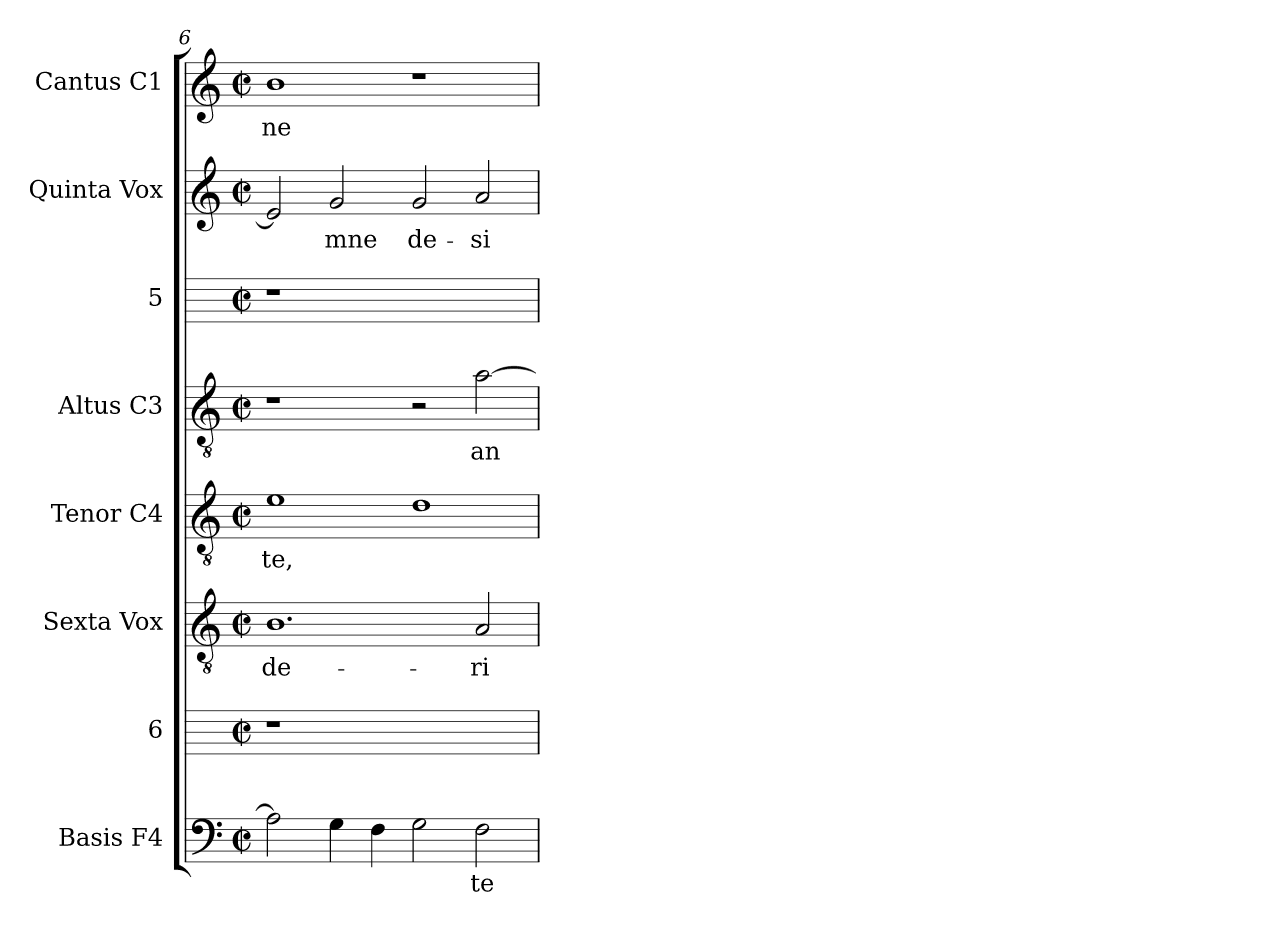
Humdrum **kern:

**kern	**text	**kern	**kern	**text	**kern	**text	**kern	**text	**kern	**kern	**text	**kern	**text
*part8	*part8	*part7	*part6	*part6	*part5	*part5	*part4	*part4	*part3	*part2	*part2	*part1	*part1
*staff8	*staff8	*staff7	*staff6	*staff6	*staff5	*staff5	*staff4	*staff4	*staff3	*staff2	*staff2	*staff1	*staff1
*I"Basis  F4	*	*I"6	*I"Sexta  Vox	*	*I"Tenor  C4	*	*I"Altus  C3	*	*I"5	*I"Quinta  Vox	*	*I"Cantus  C1	*
*I'B	*	*	*	*	*I'T	*	*I'A	*	*	*	*	*I'C	*
*clefF4	*	*	*clefGv2	*	*clefGv2	*	*clefGv2	*	*	*clefG2	*	*clefG2	*
*k[]	*	*k[]	*k[]	*	*k[]	*	*k[]	*	*k[]	*k[]	*	*k[]	*
*C:	*	*C:	*C:	*	*C:	*	*C:	*	*C:	*C:	*	*C:	*
*M2/2	*	*M2/2	*M2/2	*	*M2/2	*	*M2/2	*	*M2/2	*M2/2	*	*M2/2	*
*met(c|)	*	*met(c|)	*met(c|)	*	*met(c|)	*	*met(c|)	*	*met(c|)	*met(c|)	*	*met(c|)	*
=6	=6	=6	=6	=6	=6	=6	=6	=6	=6	=6	=6	=6	=6
!	!LO:LY:b:cj	!	!	!LO:LY:b:cj	!	!LO:LY:b:cj	!	!	!	!	!LO:LY:b:cj	!	!LO:LY:b:cj
2A\]	--	1r	1.B	-de-	1e	te,	1r	.	1r	2e/]	--	1b	-ne
!	!LO:LY:b:cj	!	!	!	!	!	!	!	!	!	!LO:LY:b:cj	!	!
4G\	--	.	.	.	.	.	.	.	.	2g/	-mne	.	.
!	!LO:LY:b:cj	!	!	!	!	!	!	!	!	!	!	!	!
4F\	--	.	.	.	.	.	.	.	.	.	.	.	.
!	!LO:LY:b:cj	!	!	!	!	!LO:LY:b:cj	!	!	!	!	!LO:LY:b:cj	!	!
2G\	--	1ryy	.	.	1d	.	2r	.	1ryy	2g/	de-	1r	.
!	!LO:LY:b:cj	!	!	!LO:LY:b:cj	!	!	!	!LO:LY:b:cj	!	!	!LO:LY:b:cj	!	!
2F\	-te	.	2A/	-ri-	.	.	[<2a\	an-	.	2a/	-si-	.	.
=	=	=	=	=	=	=	=	=	=	=	=	=	=
*-	*-	*-	*-	*-	*-	*-	*-	*-	*-	*-	*-	*-	*-
